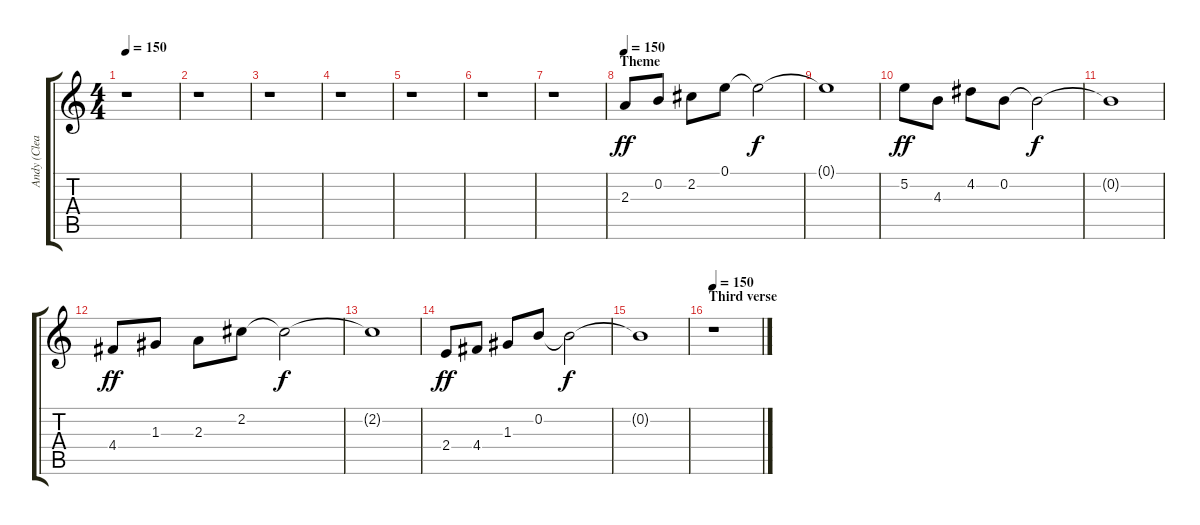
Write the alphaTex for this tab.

\track ("Andy (Clean)" "Andy (Clea") {instrument electricguitarclean}
\staff {score tabs}
\tuning (E4 B3 G3 D3 A2 E2) {hide}
\ts (4 4)
\tempo 150
\clef g2
\ks c
r.1{dy f} |
r.1 |
r.1 |
r.1 |
r.1 |
r.1 |
r.1 |
\section ("" "Theme")
\tempo 150
2.3.8{dy ff balance 4} 0.2.8 2.2.8 0.1.8 0.1{t}.2{dy f} |
0.1{t}.1 |
5.2.8{dy ff} 4.3.8 4.2.8 0.2.8 0.2{t}.2{dy f} |
0.2{t}.1 |
4.4.8{dy ff} 1.3.8 2.3.8 2.2.8 2.2{t}.2{dy f} |
2.2{t}.1 |
2.4.8{dy ff} 4.4.8 1.3.8 0.2.8 0.2{t}.2{dy f} |
0.2{t}.1 |
\section ("" "Third verse")
\tempo 150
r.1
